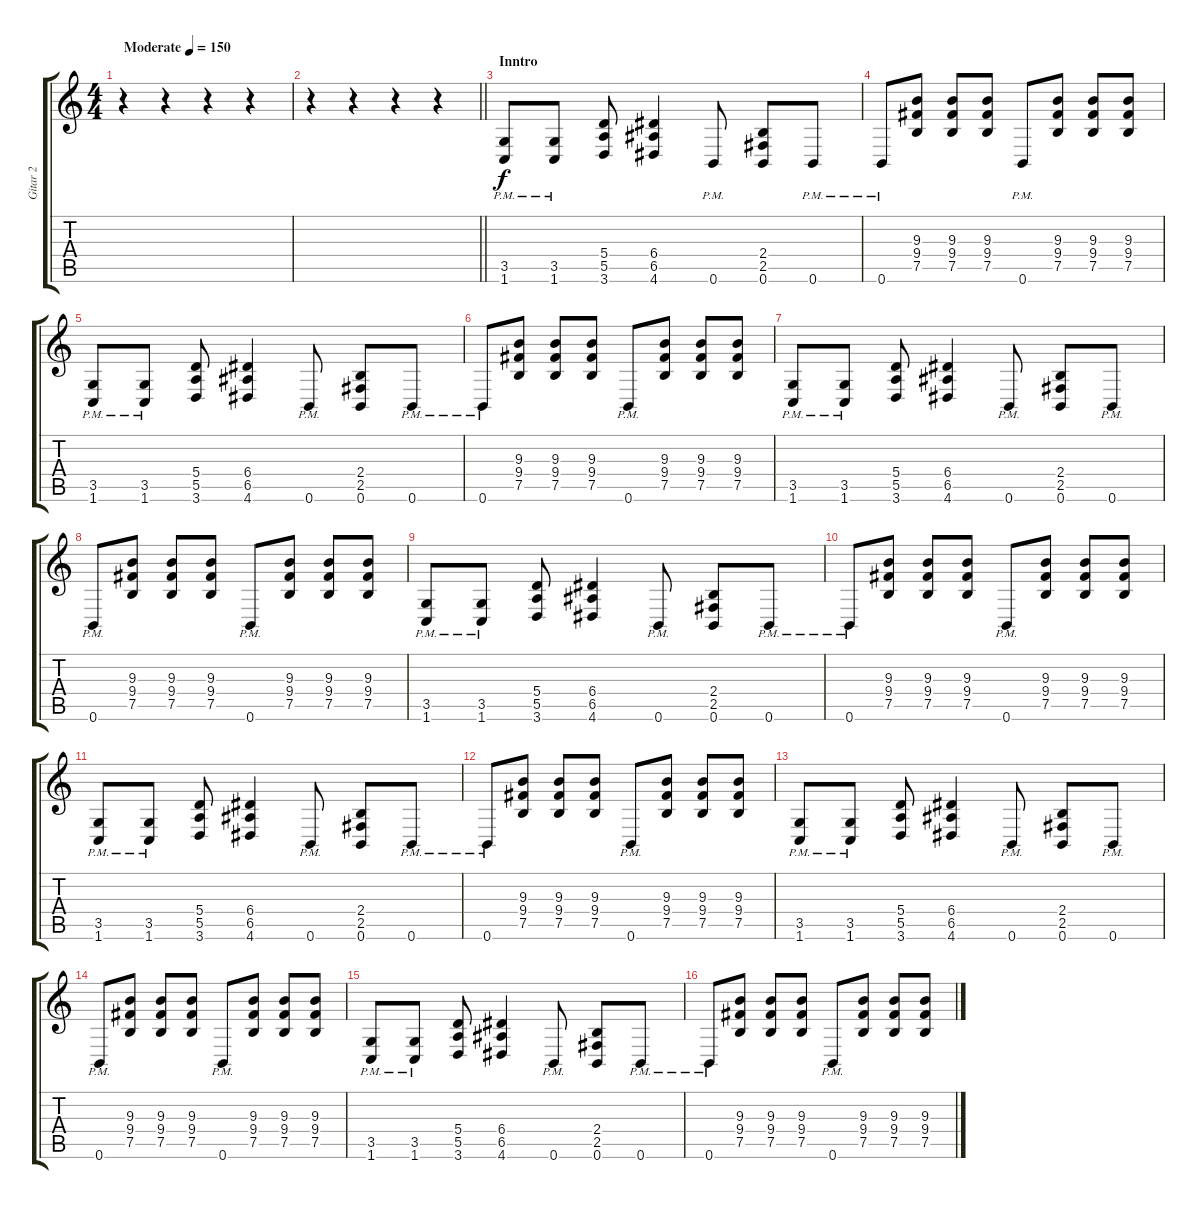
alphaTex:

\track ("Gitar 2" "Gitar 2") {instrument distortionguitar}
\staff {score tabs}
\tuning (B3 Gb3 D3 A2 E2 B1) {hide}
\ts (4 4)
\tempo (150 "Moderate")
\clef g2
\ks c
r.4{dy f instrument distortionguitar} r.4 r.4 r.4 |
\barLineRight lightlight
r.4 r.4 r.4 r.4 |
\section ("" "Inntro")
(3.5{pm} 1.6{pm}).8 (3.5{pm} 1.6{pm}).8 (5.4 5.5 3.6).8 (6.4 6.5 4.6).4 0.6{pm}.8 (2.4 2.5 0.6).8 0.6{pm}.8 |
0.6{pm}.8 (9.3 9.4 7.5).8 (9.3 9.4 7.5).8 (9.3 9.4 7.5).8 0.6{pm}.8 (9.3 9.4 7.5).8 (9.3 9.4 7.5).8 (9.3 9.4 7.5).8 |
(3.5{pm} 1.6{pm}).8 (3.5{pm} 1.6{pm}).8 (5.4 5.5 3.6).8 (6.4 6.5 4.6).4 0.6{pm}.8 (2.4 2.5 0.6).8 0.6{pm}.8 |
0.6{pm}.8 (9.3 9.4 7.5).8 (9.3 9.4 7.5).8 (9.3 9.4 7.5).8 0.6{pm}.8 (9.3 9.4 7.5).8 (9.3 9.4 7.5).8 (9.3 9.4 7.5).8 |
(3.5{pm} 1.6{pm}).8 (3.5{pm} 1.6{pm}).8 (5.4 5.5 3.6).8 (6.4 6.5 4.6).4 0.6{pm}.8 (2.4 2.5 0.6).8 0.6{pm}.8 |
0.6{pm}.8 (9.3 9.4 7.5).8 (9.3 9.4 7.5).8 (9.3 9.4 7.5).8 0.6{pm}.8 (9.3 9.4 7.5).8 (9.3 9.4 7.5).8 (9.3 9.4 7.5).8 |
(3.5{pm} 1.6{pm}).8 (3.5{pm} 1.6{pm}).8 (5.4 5.5 3.6).8 (6.4 6.5 4.6).4 0.6{pm}.8 (2.4 2.5 0.6).8 0.6{pm}.8 |
0.6{pm}.8 (9.3 9.4 7.5).8 (9.3 9.4 7.5).8 (9.3 9.4 7.5).8 0.6{pm}.8 (9.3 9.4 7.5).8 (9.3 9.4 7.5).8 (9.3 9.4 7.5).8 |
(3.5{pm} 1.6{pm}).8 (3.5{pm} 1.6{pm}).8 (5.4 5.5 3.6).8 (6.4 6.5 4.6).4 0.6{pm}.8 (2.4 2.5 0.6).8 0.6{pm}.8 |
0.6{pm}.8 (9.3 9.4 7.5).8 (9.3 9.4 7.5).8 (9.3 9.4 7.5).8 0.6{pm}.8 (9.3 9.4 7.5).8 (9.3 9.4 7.5).8 (9.3 9.4 7.5).8 |
(3.5{pm} 1.6{pm}).8 (3.5{pm} 1.6{pm}).8 (5.4 5.5 3.6).8 (6.4 6.5 4.6).4 0.6{pm}.8 (2.4 2.5 0.6).8 0.6{pm}.8 |
0.6{pm}.8 (9.3 9.4 7.5).8 (9.3 9.4 7.5).8 (9.3 9.4 7.5).8 0.6{pm}.8 (9.3 9.4 7.5).8 (9.3 9.4 7.5).8 (9.3 9.4 7.5).8 |
(3.5{pm} 1.6{pm}).8 (3.5{pm} 1.6{pm}).8 (5.4 5.5 3.6).8 (6.4 6.5 4.6).4 0.6{pm}.8 (2.4 2.5 0.6).8 0.6{pm}.8 |
0.6{pm}.8 (9.3 9.4 7.5).8 (9.3 9.4 7.5).8 (9.3 9.4 7.5).8 0.6{pm}.8 (9.3 9.4 7.5).8 (9.3 9.4 7.5).8 (9.3 9.4 7.5).8
